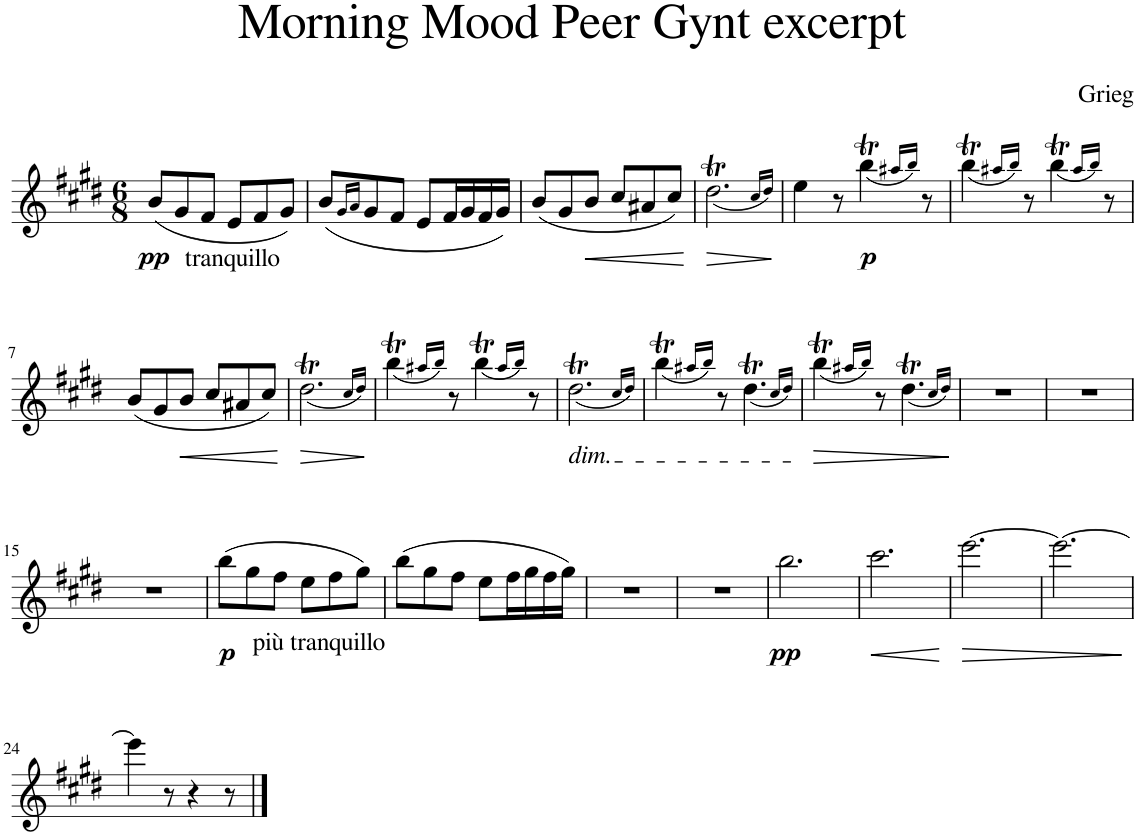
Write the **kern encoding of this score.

**kern	**dynam
*part1	*part1
*staff1	*staff1
*I"Piano	*
*I'Pno.	*
*clefG2	*
*k[f#c#g#d#]	*
*M6/8	*
=1	=1
!	!LO:DY:b
(8b/L	pp
!LO:TX:b:t=tranquillo	!
8g#/	.
8f#/J	.
8e/L	.
8f#/	.
8g#/J)	.
=2	=2
(8b/L	.
16qg#/LL	.
16qa/JJ	.
8g#/	.
8f#/J	.
8e/L	.
16f#/L	.
16g#/	.
16f#/	.
16g#/JJ)	.
=3	=3
(8b/L	.
8g#/	.
!	!LO:HP:b
8b/J	<
8cc#/L	.
8a#X/	.
8cc#/J)	.
.	[
=4	=4
!	!LO:HP:b
(<2.dd#t\	>
16qcc#/LL	.
16qdd#/JJ)	.
.	]
=5	=5
4ee\	.
8r	.
!	!LO:DY:b
(<4bbT\	p
16qaa#X/LL	.
16qbb/JJ)	.
8r	.
=6	=6
(<4bbT\	.
16qaa#X/LL	.
16qbb/JJ)	.
8r	.
(<4bbT\	.
16qaa#/LL	.
16qbb/JJ)	.
8r	.
!!LO:LB:g=z
=7	=7
(8b/L	.
8g#/	.
!	!LO:HP:b
8b/J	<
8cc#/L	.
8a#X/	.
8cc#/J)	.
.	[
=8	=8
!	!LO:HP:b
(<2.dd#t\	>
16qcc#/LL	.
16qdd#/JJ)	.
.	]
=9	=9
(<4bbT\	.
16qaa#X/LL	.
16qbb/JJ)	.
8r	.
(<4bbT\	.
16qaa#/LL	.
16qbb/JJ)	.
8r	.
=10	=10
!LO:TX:b:i:t=dim.	!
(<2.dd#t\	.
16qcc#/LL	.
16qdd#/JJ)	.
=11	=11
(<4bbT\	.
16qaa#X/LL	.
16qbb/JJ)	.
8r	.
(<4.dd#t\	.
16qcc#/LL	.
16qdd#/JJ)	.
=12	=12
!	!LO:HP:b
(<4bbT\	>
16qaa#X/LL	.
16qbb/JJ)	.
8r	.
(<4.dd#t\	.
16qcc#/LL	.
16qdd#/JJ)	.
.	]
=13	=13
2.r	.
=14	=14
2.r	.
!!LO:LB:g=z
=15	=15
2.r	.
=16	=16
!	!LO:DY:b
(8bb\L	p
8gg#\	.
!LO:TX:b:t=più tranquillo	!
8ff#\J	.
8ee\L	.
8ff#\	.
8gg#\J)	.
=17	=17
(8bb\L	.
8gg#\	.
8ff#\J	.
8ee\L	.
16ff#\L	.
16gg#\	.
16ff#\	.
16gg#\JJ)	.
=18	=18
2.r	.
=19	=19
2.r	.
=20	=20
!	!LO:DY:b
2.bb\	pp
=21	=21
!	!LO:HP:b
2.ccc#\	<
.	[
=22	=22
!	!LO:HP:b
[2.eee\	>
=23	=23
2.eee\_	.
.	]
!!LO:LB:g=z
=24	=24
4eee\]	.
8r	.
4r	.
8r	.
==	==
*-	*-
